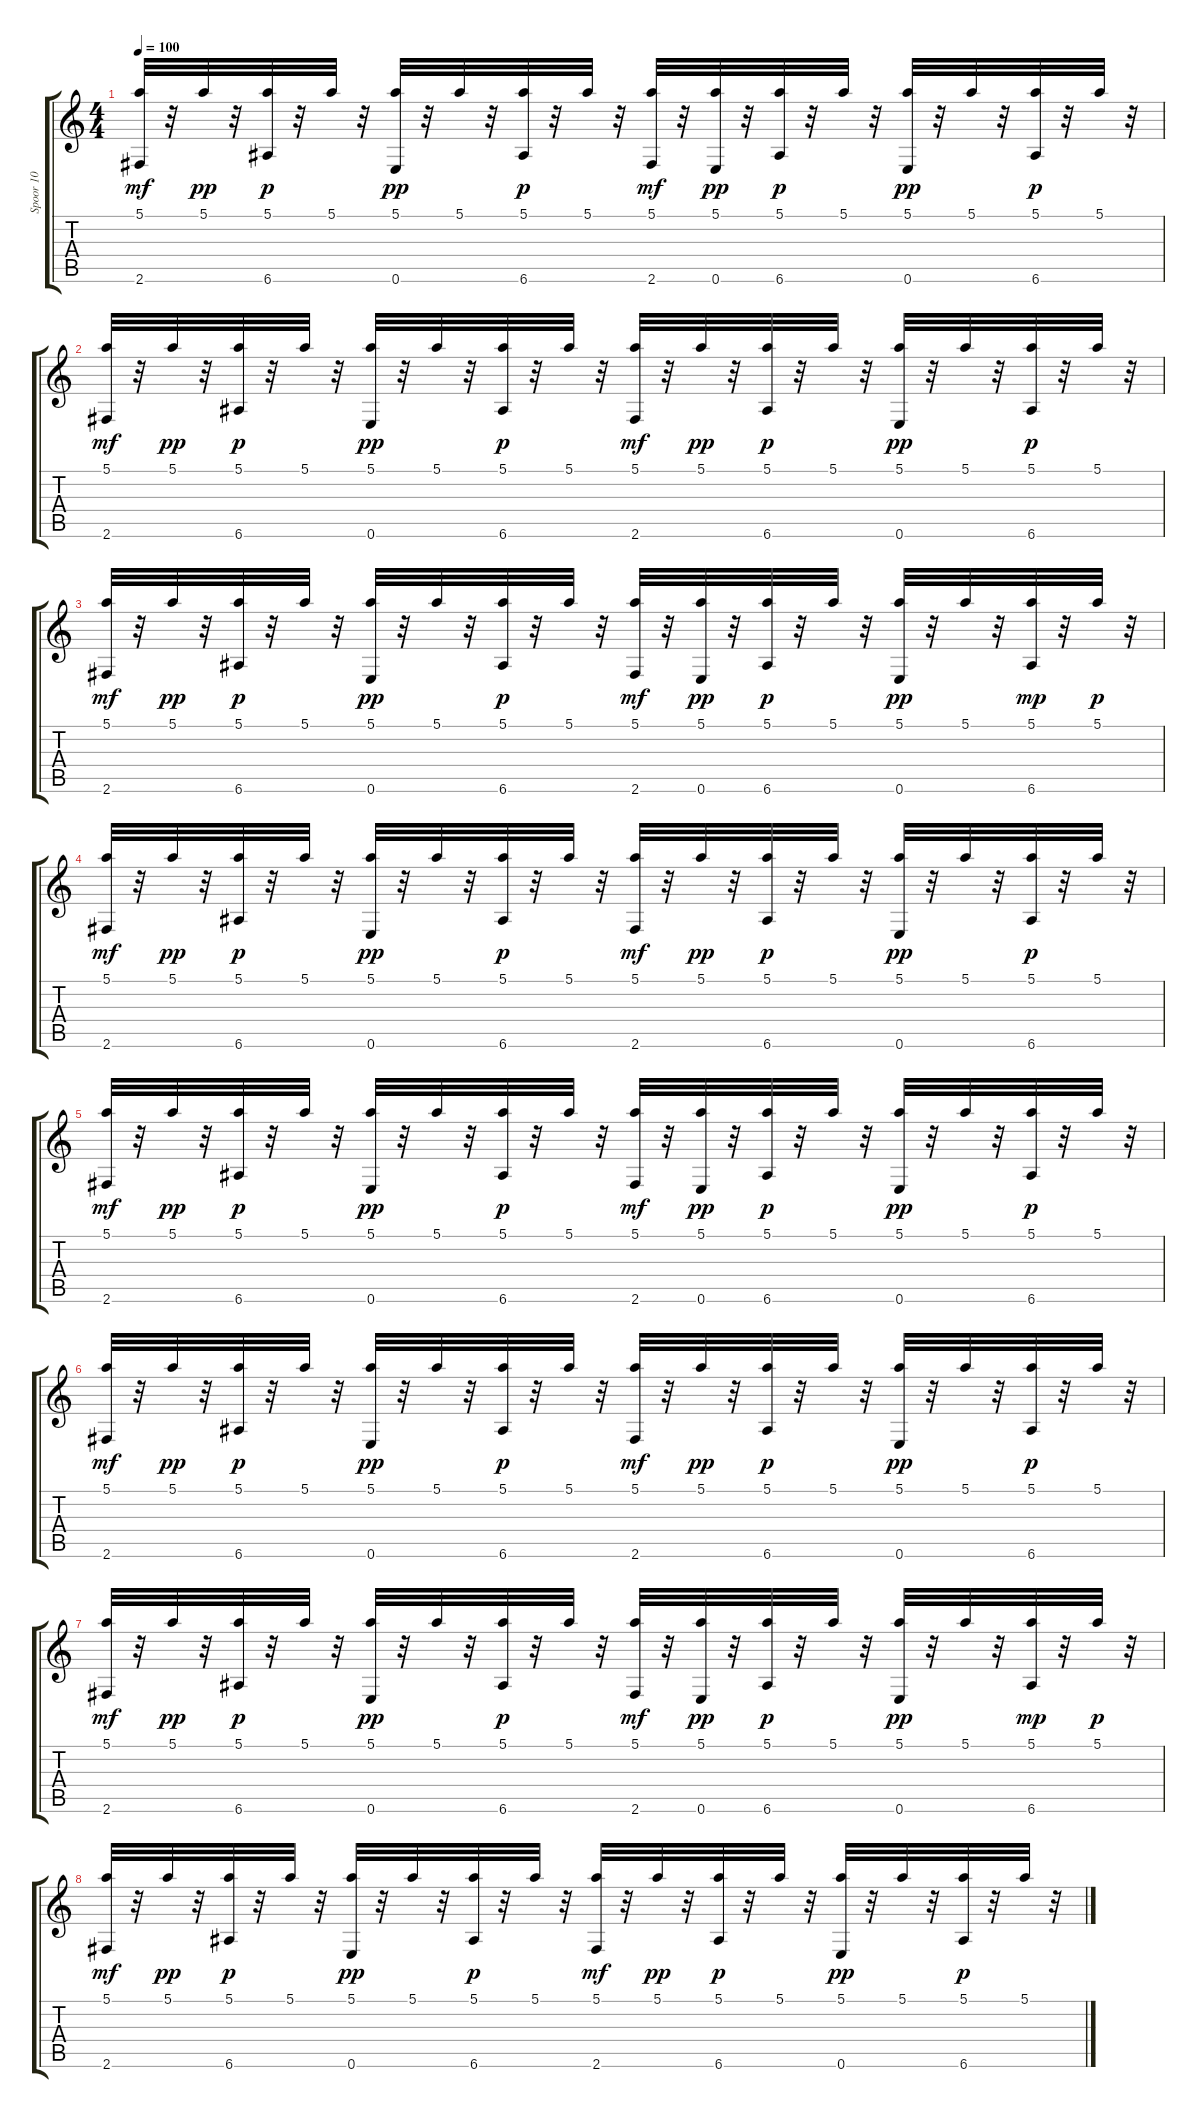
\track ("Spoor 10" "Spoor 10") {instrument acousticguitarsteel}
\staff {score tabs}
\tuning (E4 B3 G3 D3 A2 E2) {hide}
\ts (4 4)
\tempo 100
\clef g2
\ks c
(5.1 2.6).32{dy mf} r.32 5.1.32{dy pp} r.32 (5.1 6.6).32{dy p} r.32 5.1.32 r.32 (5.1 0.6).32{dy pp} r.32 5.1.32 r.32 (5.1 6.6).32{dy p} r.32 5.1.32 r.32 (5.1 2.6).32{dy mf} r.32 (5.1 0.6).32{dy pp} r.32 (5.1 6.6).32{dy p} r.32 5.1.32 r.32 (5.1 0.6).32{dy pp} r.32 5.1.32 r.32 (5.1 6.6).32{dy p} r.32 5.1.32 r.32 |
(5.1 2.6).32{dy mf} r.32 5.1.32{dy pp} r.32 (5.1 6.6).32{dy p} r.32 5.1.32 r.32 (5.1 0.6).32{dy pp} r.32 5.1.32 r.32 (5.1 6.6).32{dy p} r.32 5.1.32 r.32 (5.1 2.6).32{dy mf} r.32 5.1.32{dy pp} r.32 (5.1 6.6).32{dy p} r.32 5.1.32 r.32 (5.1 0.6).32{dy pp} r.32 5.1.32 r.32 (5.1 6.6).32{dy p} r.32 5.1.32 r.32 |
(5.1 2.6).32{dy mf} r.32 5.1.32{dy pp} r.32 (5.1 6.6).32{dy p} r.32 5.1.32 r.32 (5.1 0.6).32{dy pp} r.32 5.1.32 r.32 (5.1 6.6).32{dy p} r.32 5.1.32 r.32 (5.1 2.6).32{dy mf} r.32 (5.1 0.6).32{dy pp} r.32 (5.1 6.6).32{dy p} r.32 5.1.32 r.32 (5.1 0.6).32{dy pp} r.32 5.1.32 r.32 (5.1 6.6).32{dy mp} r.32 5.1.32{dy p} r.32 |
(5.1 2.6).32{dy mf} r.32 5.1.32{dy pp} r.32 (5.1 6.6).32{dy p} r.32 5.1.32 r.32 (5.1 0.6).32{dy pp} r.32 5.1.32 r.32 (5.1 6.6).32{dy p} r.32 5.1.32 r.32 (5.1 2.6).32{dy mf} r.32 5.1.32{dy pp} r.32 (5.1 6.6).32{dy p} r.32 5.1.32 r.32 (5.1 0.6).32{dy pp} r.32 5.1.32 r.32 (5.1 6.6).32{dy p} r.32 5.1.32 r.32 |
(5.1 2.6).32{dy mf} r.32 5.1.32{dy pp} r.32 (5.1 6.6).32{dy p} r.32 5.1.32 r.32 (5.1 0.6).32{dy pp} r.32 5.1.32 r.32 (5.1 6.6).32{dy p} r.32 5.1.32 r.32 (5.1 2.6).32{dy mf} r.32 (5.1 0.6).32{dy pp} r.32 (5.1 6.6).32{dy p} r.32 5.1.32 r.32 (5.1 0.6).32{dy pp} r.32 5.1.32 r.32 (5.1 6.6).32{dy p} r.32 5.1.32 r.32 |
(5.1 2.6).32{dy mf} r.32 5.1.32{dy pp} r.32 (5.1 6.6).32{dy p} r.32 5.1.32 r.32 (5.1 0.6).32{dy pp} r.32 5.1.32 r.32 (5.1 6.6).32{dy p} r.32 5.1.32 r.32 (5.1 2.6).32{dy mf} r.32 5.1.32{dy pp} r.32 (5.1 6.6).32{dy p} r.32 5.1.32 r.32 (5.1 0.6).32{dy pp} r.32 5.1.32 r.32 (5.1 6.6).32{dy p} r.32 5.1.32 r.32 |
(5.1 2.6).32{dy mf} r.32 5.1.32{dy pp} r.32 (5.1 6.6).32{dy p} r.32 5.1.32 r.32 (5.1 0.6).32{dy pp} r.32 5.1.32 r.32 (5.1 6.6).32{dy p} r.32 5.1.32 r.32 (5.1 2.6).32{dy mf} r.32 (5.1 0.6).32{dy pp} r.32 (5.1 6.6).32{dy p} r.32 5.1.32 r.32 (5.1 0.6).32{dy pp} r.32 5.1.32 r.32 (5.1 6.6).32{dy mp} r.32 5.1.32{dy p} r.32 |
(5.1 2.6).32{dy mf} r.32 5.1.32{dy pp} r.32 (5.1 6.6).32{dy p} r.32 5.1.32 r.32 (5.1 0.6).32{dy pp} r.32 5.1.32 r.32 (5.1 6.6).32{dy p} r.32 5.1.32 r.32 (5.1 2.6).32{dy mf} r.32 5.1.32{dy pp} r.32 (5.1 6.6).32{dy p} r.32 5.1.32 r.32 (5.1 0.6).32{dy pp} r.32 5.1.32 r.32 (5.1 6.6).32{dy p} r.32 5.1.32 r.32
